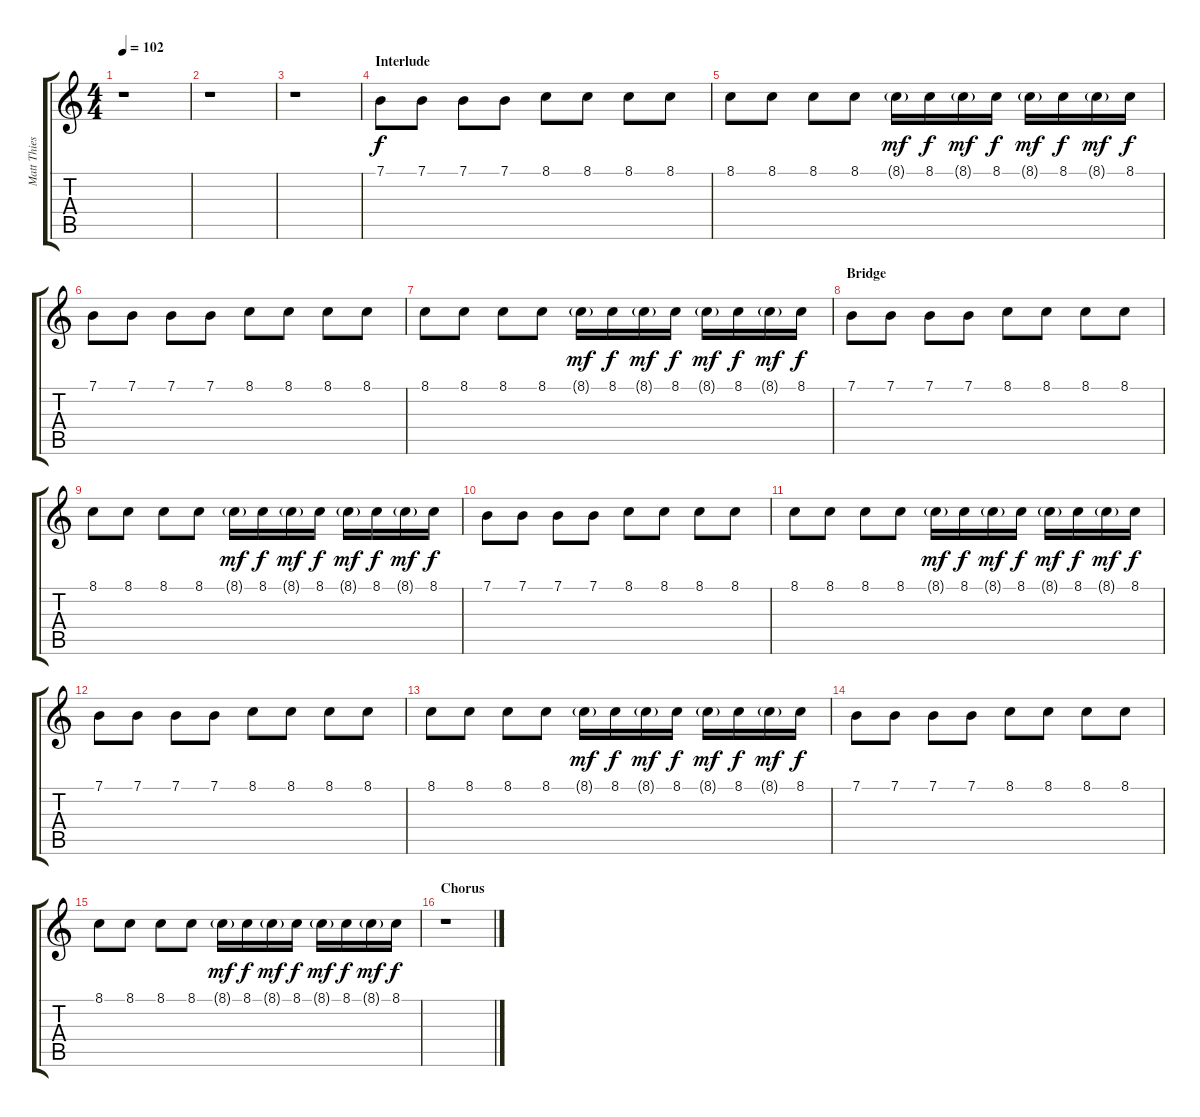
\track ("Matt Thiessen (Piano R/H)" "Matt Thies") {instrument brightacousticpiano}
\staff {score tabs}
\tuning (E4 B3 G3 D3 A2 E2) {hide}
\ts (4 4)
\tempo 102
\clef g2
\ks c
r.1{dy mp} |
r.1 |
r.1 |
\section ("" "Interlude")
7.1.8{dy f} 7.1.8 7.1.8 7.1.8 8.1.8 8.1.8 8.1.8 8.1.8 |
8.1.8 8.1.8 8.1.8 8.1.8 8.1{g}.16{dy mf} 8.1.16{dy f} 8.1{g}.16{dy mf} 8.1.16{dy f} 8.1{g}.16{dy mf} 8.1.16{dy f} 8.1{g}.16{dy mf} 8.1.16{dy f} |
7.1.8 7.1.8 7.1.8 7.1.8 8.1.8 8.1.8 8.1.8 8.1.8 |
8.1.8 8.1.8 8.1.8 8.1.8 8.1{g}.16{dy mf} 8.1.16{dy f} 8.1{g}.16{dy mf} 8.1.16{dy f} 8.1{g}.16{dy mf} 8.1.16{dy f} 8.1{g}.16{dy mf} 8.1.16{dy f} |
\section ("" "Bridge")
7.1.8 7.1.8 7.1.8 7.1.8 8.1.8 8.1.8 8.1.8 8.1.8 |
8.1.8 8.1.8 8.1.8 8.1.8 8.1{g}.16{dy mf} 8.1.16{dy f} 8.1{g}.16{dy mf} 8.1.16{dy f} 8.1{g}.16{dy mf} 8.1.16{dy f} 8.1{g}.16{dy mf} 8.1.16{dy f} |
7.1.8 7.1.8 7.1.8 7.1.8 8.1.8 8.1.8 8.1.8 8.1.8 |
8.1.8 8.1.8 8.1.8 8.1.8 8.1{g}.16{dy mf} 8.1.16{dy f} 8.1{g}.16{dy mf} 8.1.16{dy f} 8.1{g}.16{dy mf} 8.1.16{dy f} 8.1{g}.16{dy mf} 8.1.16{dy f} |
7.1.8 7.1.8 7.1.8 7.1.8 8.1.8 8.1.8 8.1.8 8.1.8 |
8.1.8 8.1.8 8.1.8 8.1.8 8.1{g}.16{dy mf} 8.1.16{dy f} 8.1{g}.16{dy mf} 8.1.16{dy f} 8.1{g}.16{dy mf} 8.1.16{dy f} 8.1{g}.16{dy mf} 8.1.16{dy f} |
7.1.8 7.1.8 7.1.8 7.1.8 8.1.8 8.1.8 8.1.8 8.1.8 |
8.1.8 8.1.8 8.1.8 8.1.8 8.1{g}.16{dy mf} 8.1.16{dy f} 8.1{g}.16{dy mf} 8.1.16{dy f} 8.1{g}.16{dy mf} 8.1.16{dy f} 8.1{g}.16{dy mf} 8.1.16{dy f} |
\section ("" "Chorus")
r.1
